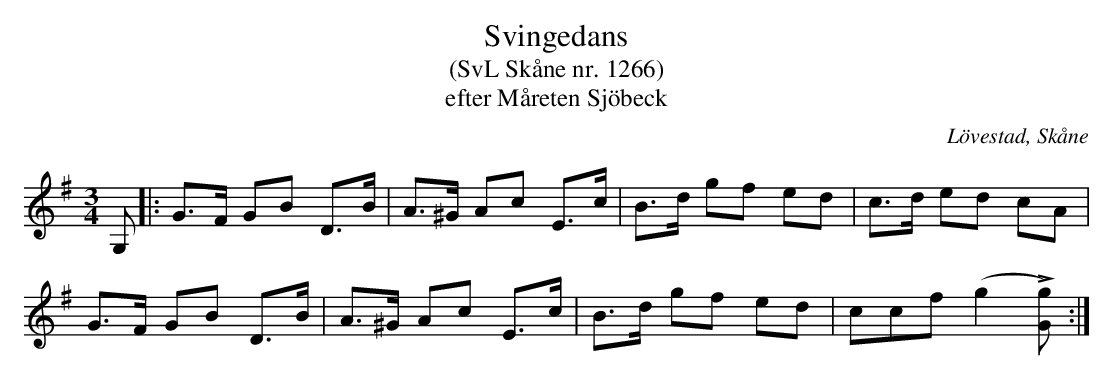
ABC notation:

X:1
T:Svingedans
T:(SvL Skåne nr. 1266)
T:efter Måreten Sjöbeck
O:Lövestad, Skåne
M:3/4
L:1/8
Q:1/4=108
K:G
G, |: G>F GB D>B | A>^G Ac E>c | B>d gf ed | c>d ed cA |
G>F GB D>B | A>^G Ac E>c | B>d gf ed | ccf (g2 L[gG]) :|
|:  :|
